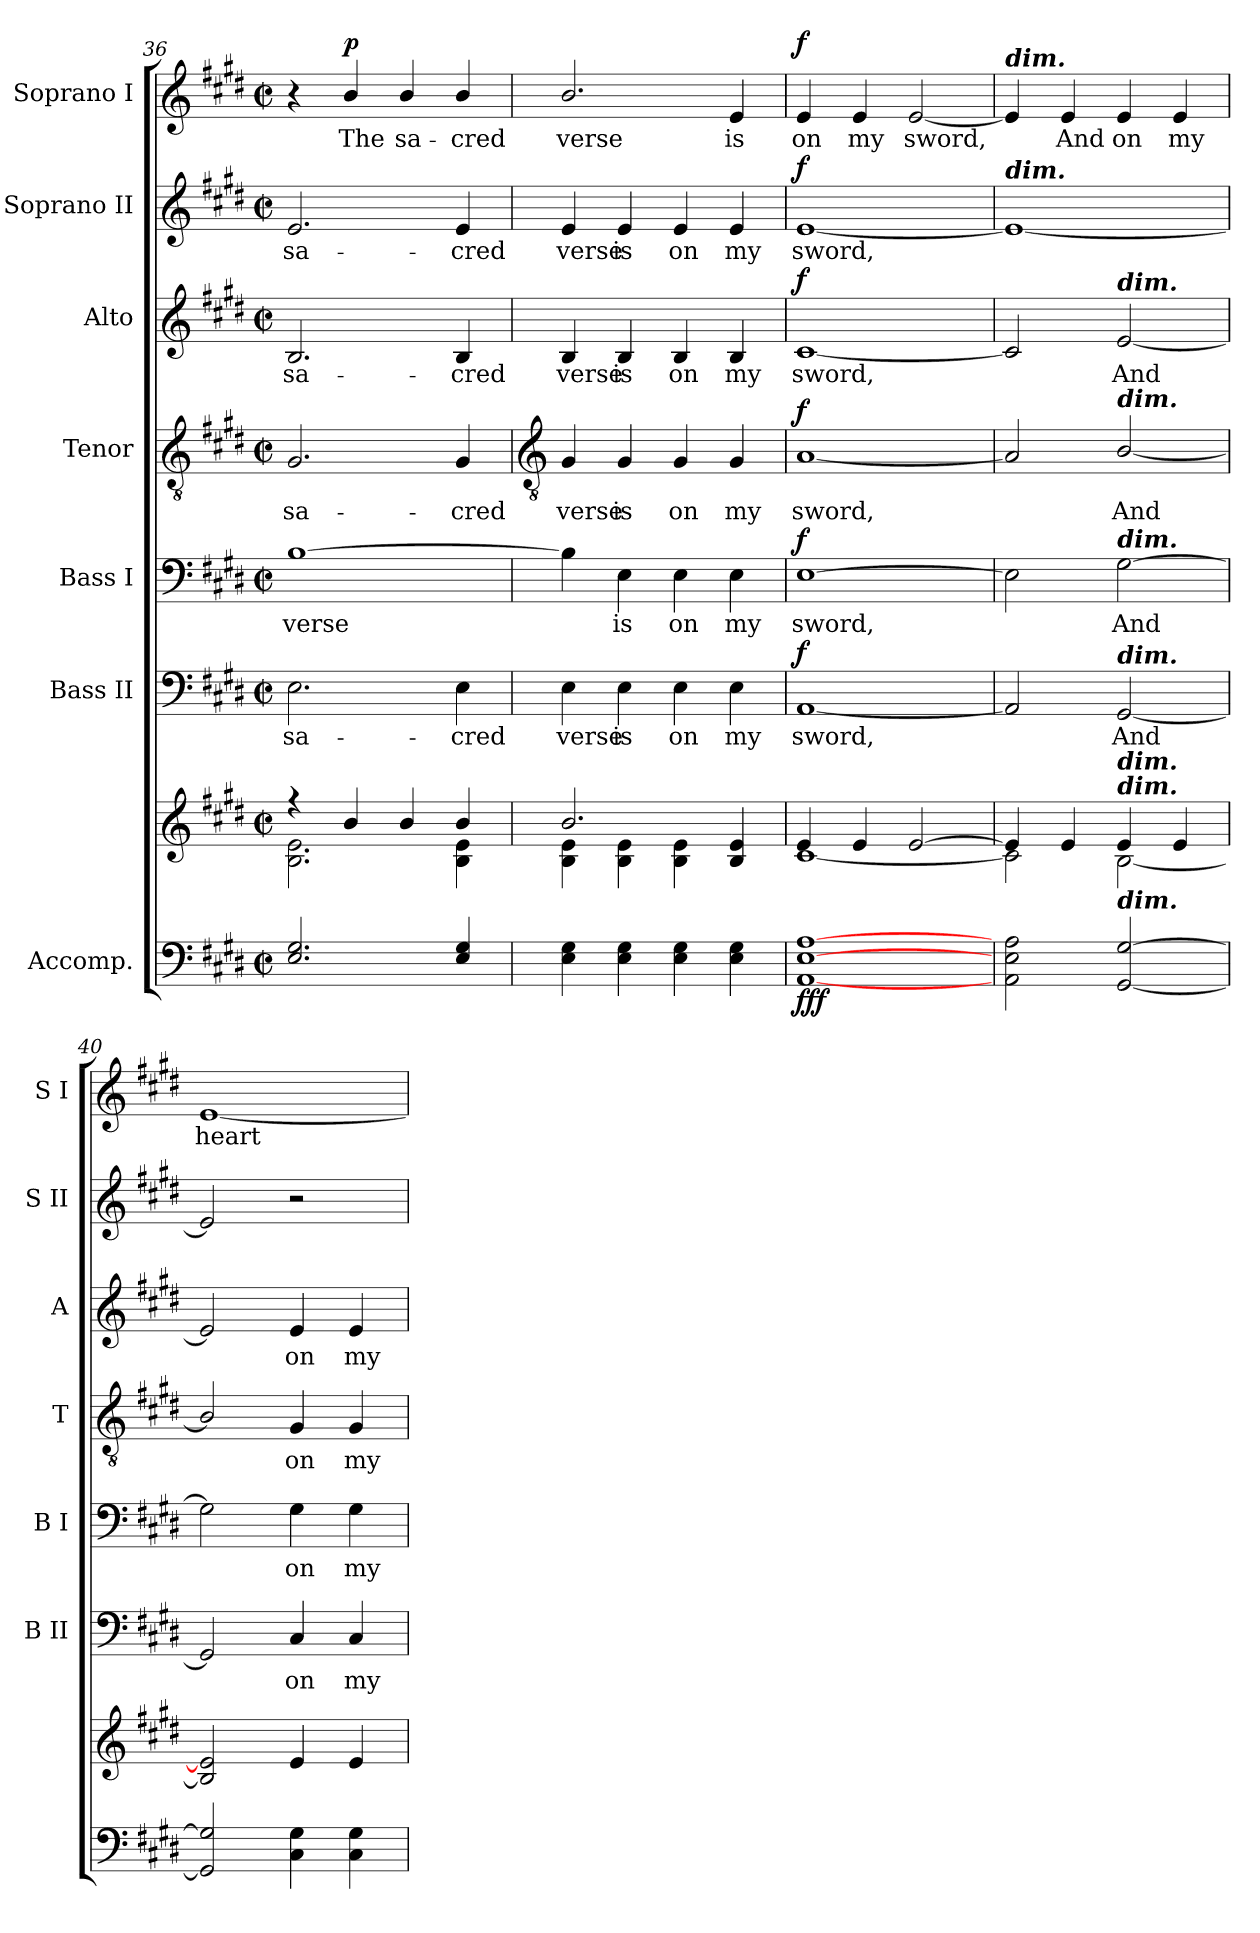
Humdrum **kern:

**kern	**kern	**dynam	**kern	**text	**dynam	**kern	**text	**dynam	**kern	**text	**dynam	**kern	**text	**dynam	**kern	**text	**dynam	**kern	**text	**dynam
*part7	*part7	*part7	*part6	*part6	*part6	*part5	*part5	*part5	*part4	*part4	*part4	*part3	*part3	*part3	*part2	*part2	*part2	*part1	*part1	*part1
*staff8	*staff7	*staff7/8	*staff6	*staff6	*staff6	*staff5	*staff5	*staff5	*staff4	*staff4	*staff4	*staff3	*staff3	*staff3	*staff2	*staff2	*staff2	*staff1	*staff1	*staff1
*I"Accomp.	*	*	*I"Bass II	*	*	*I"Bass I	*	*	*I"Tenor	*	*	*I"Alto	*	*	*I"Soprano II	*	*	*I"Soprano I	*	*
*	*	*	*I'B II	*	*	*I'B I	*	*	*I'T	*	*	*I'A	*	*	*I'S II	*	*	*I'S I	*	*
*clefF4	*clefG2	*	*clefF4	*	*	*clefF4	*	*	*clefGv2	*	*	*clefG2	*	*	*clefG2	*	*	*clefG2	*	*
*k[f#c#g#d#]	*k[f#c#g#d#]	*	*k[f#c#g#d#]	*	*	*k[f#c#g#d#]	*	*	*k[f#c#g#d#]	*	*	*k[f#c#g#d#]	*	*	*k[f#c#g#d#]	*	*	*k[f#c#g#d#]	*	*
*E:	*E:	*	*E:	*	*	*E:	*	*	*E:	*	*	*E:	*	*	*E:	*	*	*E:	*	*
*M2/2	*M2/2	*	*M2/2	*	*	*M2/2	*	*	*M2/2	*	*	*M2/2	*	*	*M2/2	*	*	*M2/2	*	*
*met(c|)	*met(c|)	*	*met(c|)	*	*	*met(c|)	*	*	*met(c|)	*	*	*met(c|)	*	*	*met(c|)	*	*	*met(c|)	*	*
=36	=36	=36	=36	=36	=36	=36	=36	=36	=36	=36	=36	=36	=36	=36	=36	=36	=36	=36	=36	=36
*^	*^	*	*	*	*	*	*	*	*	*	*	*	*	*	*	*	*	*	*	*
!	!	!	!	!	!	!LO:LY:b	!	!	!LO:LY:b	!	!	!LO:LY:b	!	!	!LO:LY:b	!	!	!LO:LY:b	!	!	!	!
2.E 2.G#	1ryy	4r	2.B\ 2.e\	.	2.E	sa-	.	[1B	verse	.	2.G#	sa-	.	2.B	sa-	.	2.e	sa-	.	4r	.	.
!	!	!	!	!	!	!	!	!	!	!	!	!	!	!	!	!	!	!	!	!	!LO:LY:b	!LO:DY:b
.	.	4b/	.	.	.	.	.	.	.	.	.	.	.	.	.	.	.	.	.	4b/	The	p
!	!	!	!	!	!	!	!	!	!	!	!	!	!	!	!	!	!	!	!	!	!LO:LY:b	!
.	.	4b/	.	.	.	.	.	.	.	.	.	.	.	.	.	.	.	.	.	4b/	sa-	.
!	!	!	!	!	!	!LO:LY:b	!	!	!	!	!	!LO:LY:b	!	!	!LO:LY:b	!	!	!LO:LY:b	!	!	!LO:LY:b	!
4E 4G#	.	4b/	4B\ 4e\	.	4E	-cred	.	.	.	.	4G#	-cred	.	4B	-cred	.	4e	-cred	.	4b/	-cred	.
*v	*v	*	*	*	*	*	*	*	*	*	*	*	*	*	*	*	*	*	*	*	*	*
*	*v	*v	*	*	*	*	*	*	*	*	*	*	*	*	*	*	*	*	*	*	*
!!LO:LB:g=z
=37	=37	=37	=37	=37	=37	=37	=37	=37	=37	=37	=37	=37	=37	=37	=37	=37	=37	=37	=37	=37
*	*	*	*	*	*	*	*	*	*clefGv2	*	*	*	*	*	*	*	*	*	*	*
*	*^	*	*	*	*	*	*	*	*	*	*	*	*	*	*	*	*	*	*	*
*	*	*^	*	*	*	*	*	*	*	*	*	*	*	*	*	*	*	*	*	*	*
!	!	!	!	!	!	!LO:LY:b	!	!	!	!	!	!LO:LY:b	!	!	!LO:LY:b	!	!	!LO:LY:b	!	!	!LO:LY:b	!
4E 4G#	2.b/	4B\ 4e\	1ryy	.	4E	verse	.	4B]	.	.	4G#	verse	.	4B	verse	.	4e	verse	.	2.b/	verse	.
!	!	!	!	!	!	!LO:LY:b	!	!	!LO:LY:b	!	!	!LO:LY:b	!	!	!LO:LY:b	!	!	!LO:LY:b	!	!	!	!
4E 4G#	.	4B\ 4e\	.	.	4E	is	.	4E	is	.	4G#	is	.	4B	is	.	4e	is	.	.	.	.
!	!	!	!	!	!	!LO:LY:b	!	!	!LO:LY:b	!	!	!LO:LY:b	!	!	!LO:LY:b	!	!	!LO:LY:b	!	!	!	!
4E 4G#	.	4B\ 4e\	.	.	4E	on	.	4E	on	.	4G#	on	.	4B	on	.	4e	on	.	.	.	.
!	!	!	!	!	!	!LO:LY:b	!	!	!LO:LY:b	!	!	!LO:LY:b	!	!	!LO:LY:b	!	!	!LO:LY:b	!	!	!LO:LY:b	!
4E 4G#	4B/ 4e/	4ryy	.	.	4E	my	.	4E	my	.	4G#	my	.	4B	my	.	4e	my	.	4e	is	.
=38	=38	=38	=38	=38	=38	=38	=38	=38	=38	=38	=38	=38	=38	=38	=38	=38	=38	=38	=38	=38	=38	=38
!	!	!	!	!LO:DY:b=2	!	!LO:LY:b	!	!	!LO:LY:b	!	!	!LO:LY:b	!	!	!LO:LY:b	!	!	!LO:LY:b	!	!	!LO:LY:b	!
!	!	!	!	!LO:DY:n=1:b	!	!	!	!	!	!	!	!	!	!	!	!	!	!	!	!	!	!
!	!	!	!	!LO:DY:n=2:b	!	!	!LO:DY:b	!	!	!LO:DY:b	!	!	!LO:DY:b	!	!	!LO:DY:b	!	!	!LO:DY:b	!	!	!LO:DY:b
[1AA [1E [1A	4e/	[1c#\	1ryy	f f f	[1AA	sword,	f	[1E	sword,	f	[1A	sword,	f	[1c#	sword,	f	[1e	sword,	f	4e	on	f
!	!	!	!	!	!	!	!	!	!	!	!	!	!	!	!	!	!	!	!	!	!LO:LY:b	!
.	4e/	.	.	.	.	.	.	.	.	.	.	.	.	.	.	.	.	.	.	4e	my	.
!	!	!	!	!	!	!	!	!	!	!	!	!	!	!	!	!	!	!	!	!	!LO:LY:b	!
.	[2e/	.	.	.	.	.	.	.	.	.	.	.	.	.	.	.	.	.	.	[2e	sword,	.
=39	=39	=39	=39	=39	=39	=39	=39	=39	=39	=39	=39	=39	=39	=39	=39	=39	=39	=39	=39	=39	=39	=39
!	!	!	!	!	!	!	!	!	!	!	!	!	!	!	!	!	!	!	!	!LO:TX:a:Bi:t=dim.	!	!
!	!	!	!	!	!	!	!	!	!	!	!	!	!	!	!	!	!LO:TX:a:Bi:t=dim.	!	!	!	!	!
2AA 2E 2A	4e/]	2c#\]	1ryy	.	2AA]	.	.	2E]	.	.	2A]	.	.	2c#]	.	.	1e_	.	.	4e]	.	.
!	!	!	!	!	!	!	!	!	!	!	!	!	!	!	!	!	!	!	!	!	!LO:LY:b	!
.	4e/	.	.	.	.	.	.	.	.	.	.	.	.	.	.	.	.	.	.	4e	And	.
!	!	!	!	!	!	!	!	!	!	!	!	!	!	!LO:TX:a:Bi:t=dim.	!	!	!	!	!	!	!	!
!	!	!	!	!	!	!	!	!	!	!	!LO:TX:a:Bi:t=dim.	!	!	!	!	!	!	!	!	!	!	!
!	!	!	!	!	!	!	!	!LO:TX:a:Bi:t=dim.	!	!	!	!	!	!	!	!	!	!	!	!	!	!
!	!	!	!	!	!LO:TX:a:Bi:t=dim.	!	!	!	!	!	!	!	!	!	!	!	!	!	!	!	!	!
!	!LO:TX:a:Bi:t=dim.	!	!	!	!	!	!	!	!	!	!	!	!	!	!	!	!	!	!	!	!	!
!	!LO:TX:a:Bi:t=dim.	!	!	!	!	!	!	!	!	!	!	!	!	!	!	!	!	!	!	!	!	!
!LO:TX:a:Bi:t=dim.	!	!	!	!	!	!	!	!	!	!	!	!	!	!	!	!	!	!	!	!	!	!
!	!	!	!	!	!	!LO:LY:b	!	!	!LO:LY:b	!	!	!LO:LY:b	!	!	!LO:LY:b	!	!	!	!	!	!LO:LY:b	!
[2GG# [2G#	4e/	[2B\	.	.	[2GG#	And	.	[2G#	And	.	[2B/	And	.	[2e	And	.	.	.	.	4e	on	.
!	!	!	!	!	!	!	!	!	!	!	!	!	!	!	!	!	!	!	!	!	!LO:LY:b	!
.	4e/	.	.	.	.	.	.	.	.	.	.	.	.	.	.	.	.	.	.	4e	my	.
=40	=40	=40	=40	=40	=40	=40	=40	=40	=40	=40	=40	=40	=40	=40	=40	=40	=40	=40	=40	=40	=40	=40
!	!	!	!	!	!	!	!	!	!	!	!	!	!	!	!	!	!	!	!	!	!LO:LY:b	!
2GG#] 2G#]	2ryy	2B/] 2e/]	1ryy	.	2GG#]	.	.	2G#]	.	.	2B/]	.	.	2e]	.	.	2e]	.	.	[1e	heart	.
!	!	!	!	!	!	!LO:LY:b	!	!	!LO:LY:b	!	!	!LO:LY:b	!	!	!LO:LY:b	!	!	!	!	!	!	!
4C# 4G#	4e/	2ryy	.	.	4C#	on	.	4G#	on	.	4G#	on	.	4e	on	.	2r	.	.	.	.	.
!	!	!	!	!	!	!LO:LY:b	!	!	!LO:LY:b	!	!	!LO:LY:b	!	!	!LO:LY:b	!	!	!	!	!	!	!
4C# 4G#	4e/	.	.	.	4C#	my	.	4G#	my	.	4G#	my	.	4e	my	.	.	.	.	.	.	.
*	*v	*v	*v	*	*	*	*	*	*	*	*	*	*	*	*	*	*	*	*	*	*	*
=	=	=	=	=	=	=	=	=	=	=	=	=	=	=	=	=	=	=	=	=
*-	*-	*-	*-	*-	*-	*-	*-	*-	*-	*-	*-	*-	*-	*-	*-	*-	*-	*-	*-	*-
